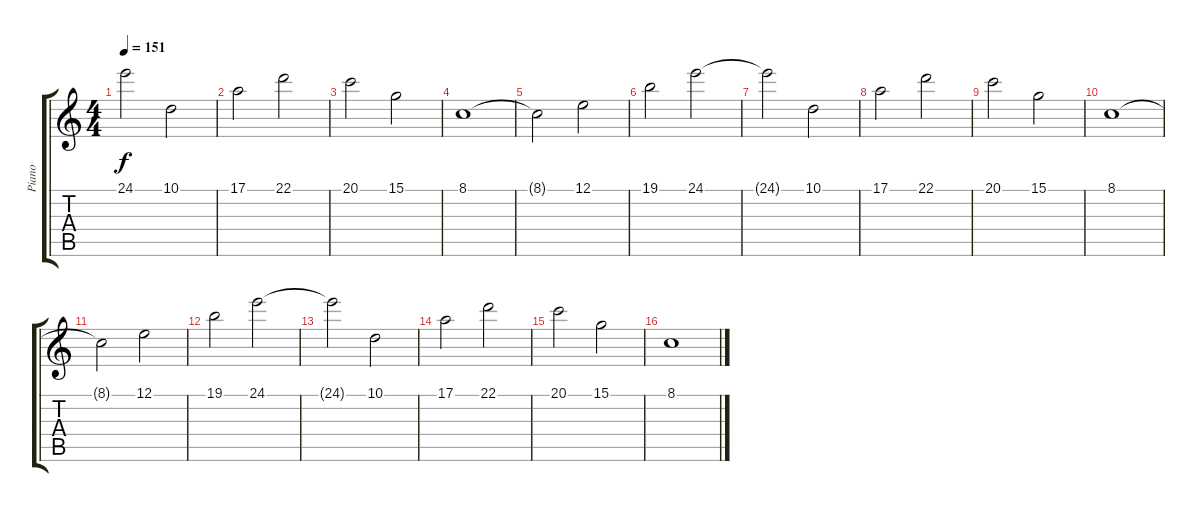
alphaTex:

\track ("Piano" "Piano") {instrument acousticgrandpiano}
\staff {score tabs}
\tuning (E4 B3 G3 D3 A2 E2) {hide}
\ts (4 4)
\tempo 151
\clef g2
\ks c
24.1{t}.2{dy f} 10.1.2 |
17.1.2 22.1.2 |
20.1.2 15.1.2 |
8.1.1 |
8.1{t}.2 12.1.2 |
19.1.2 24.1.2 |
24.1{t}.2 10.1.2 |
17.1.2 22.1.2 |
20.1.2 15.1.2 |
8.1.1 |
8.1{t}.2 12.1.2 |
19.1.2 24.1.2 |
24.1{t}.2 10.1.2 |
17.1.2 22.1.2 |
20.1.2 15.1.2 |
8.1.1
